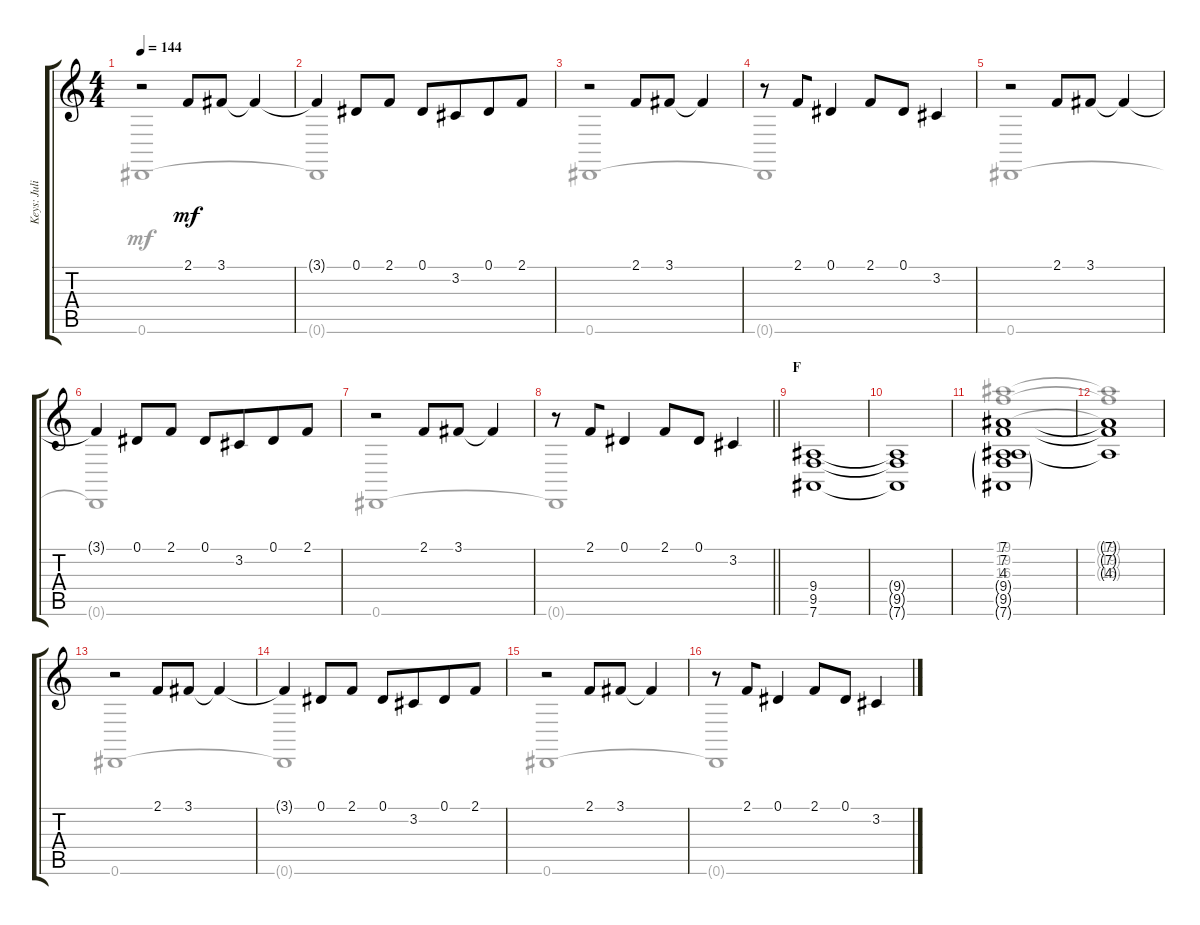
\track ("Keys: Julie" "Keys: Juli") {instrument synthstrings1}
\staff {score tabs}
\tuning (Eb4 Bb3 Gb3 Db3 Ab2 Eb2) {hide}
\voice
\ts (4 4)
\tempo 144
\clef g2
\ks c
r.2{dy mf volume 8} 2.1.8 3.1.8{beam merge} 3.1{t}.4 |
3.1{t}.4{beam merge} 0.1.8 2.1.8 0.1.8 3.2.8{beam merge} 0.1.8 2.1.8 |
r.2 2.1.8 3.1.8{beam merge} 3.1{t}.4 |
r.8 2.1.8{beam merge} 0.1.4 2.1.8 0.1.8 3.2.4 |
r.2 2.1.8 3.1.8{beam merge} 3.1{t}.4 |
3.1{t}.4{beam merge} 0.1.8 2.1.8 0.1.8 3.2.8{beam merge} 0.1.8 2.1.8 |
r.2 2.1.8 3.1.8{beam merge} 3.1{t}.4 |
\barLineRight lightlight
r.8 2.1.8{beam merge} 0.1.4 2.1.8 0.1.8 3.2.4 |
\section ("" "F")
(9.4 9.5 7.6).1 |
(9.4{t} 9.5{t} 7.6{t}).1 |
(7.1 7.2 4.3 9.4{g} 9.5{g} 7.6{g}).1 |
(7.1{t} 7.2{t} 4.3{t}).1 |
r.2 2.1.8 3.1.8{beam merge} 3.1{t}.4 |
3.1{t}.4{beam merge} 0.1.8 2.1.8 0.1.8 3.2.8{beam merge} 0.1.8 2.1.8 |
r.2 2.1.8 3.1.8{beam merge} 3.1{t}.4 |
r.8 2.1.8{beam merge} 0.1.4 2.1.8 0.1.8 3.2.4
\voice
\clef g2
\ottava regular
\simile none
\ks c
0.6.1{dy mf} |
0.6{t}.1 |
0.6.1 |
0.6{t}.1 |
0.6.1 |
0.6{t}.1 |
0.6.1 |
\barLineRight lightlight
0.6{t}.1 |
|
|
(19.1 19.2 16.3).1 |
(19.1{t} 19.2{t} 16.3{t}).1 |
0.6.1 |
0.6{t}.1 |
0.6.1 |
0.6{t}.1
